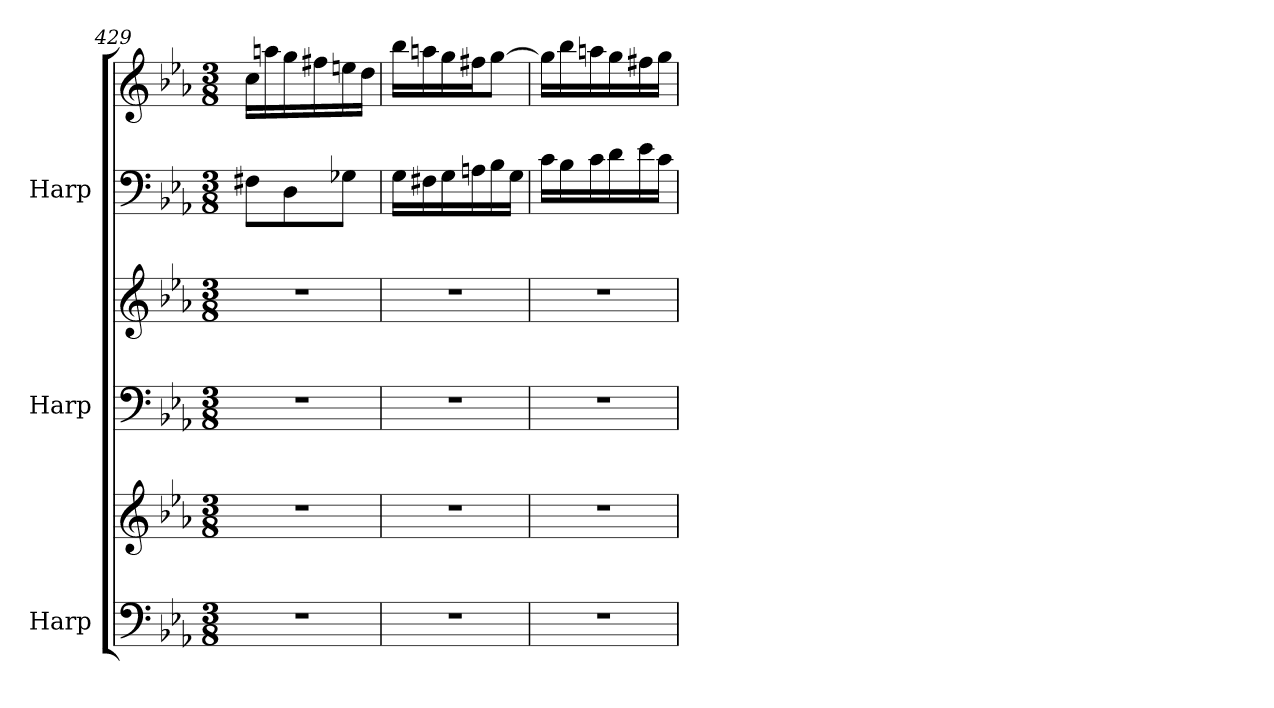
**kern	**kern	**kern	**kern	**kern	**kern
*part3	*part3	*part2	*part2	*part1	*part1
*staff6	*staff5	*staff4	*staff3	*staff2	*staff1
*I"Harp	*	*I"Harp	*	*I"Harp	*
*I'Hp	*	*I'Hp	*	*I'Hp	*
*clefF4	*clefG2	*clefF4	*clefG2	*clefF4	*clefG2
*k[b-e-a-]	*k[b-e-a-]	*k[b-e-a-]	*k[b-e-a-]	*k[b-e-a-]	*k[b-e-a-]
*M3/8	*M3/8	*M3/8	*M3/8	*M3/8	*M3/8
=429	=429	=429	=429	=429	=429
4.r	4.r	4.r	4.r	8F#X\L	16cc\LL
.	.	.	.	.	16aan\
.	.	.	.	8D\	16gg\
.	.	.	.	.	16ff#X\
.	.	.	.	8G-X\J	16een\
.	.	.	.	.	16dd\JJ
=430	=430	=430	=430	=430	=430
4.r	4.r	4.r	4.r	16G\LL	16bb-\LL
.	.	.	.	16F#X\	16aan\
.	.	.	.	16G\	16gg\
.	.	.	.	16An\	16ff#X\J
.	.	.	.	16B-\	[8gg\J
.	.	.	.	16G\JJ	.
!!LO:LB:g=z
=431	=431	=431	=431	=431	=431
4.r	4.r	4.r	4.r	16c\LL	16gg\LL]
.	.	.	.	16B-\	16bb-\
.	.	.	.	16c\	16aan\
.	.	.	.	16d\	16gg\
.	.	.	.	16e-\	16ff#X\
.	.	.	.	16c\JJ	16gg\JJ
=	=	=	=	=	=
*-	*-	*-	*-	*-	*-
